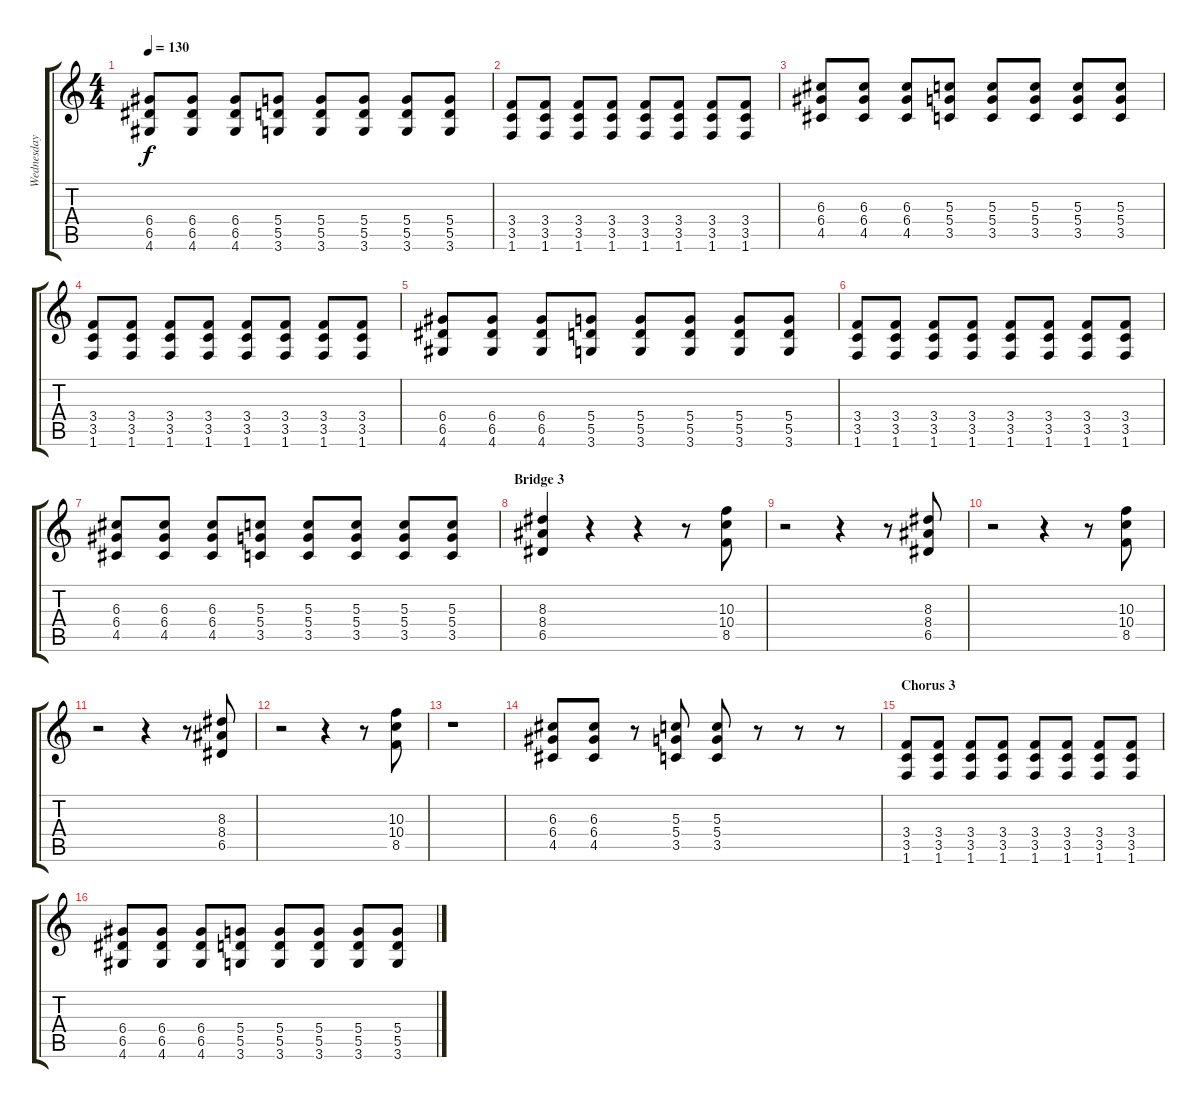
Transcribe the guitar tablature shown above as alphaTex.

\track ("Wednesday 13" "Wednesday ") {instrument distortionguitar}
\staff {score tabs}
\tuning (E4 B3 G3 D3 A2 E2) {hide}
\ts (4 4)
\tempo 130
\clef g2
\ks c
(6.4 6.5 4.6).8{dy f} (6.4 6.5 4.6).8 (6.4 6.5 4.6).8 (5.4 5.5 3.6).8 (5.4 5.5 3.6).8 (5.4 5.5 3.6).8 (5.4 5.5 3.6).8 (5.4 5.5 3.6).8 |
(3.4 3.5 1.6).8 (3.4 3.5 1.6).8 (3.4 3.5 1.6).8 (3.4 3.5 1.6).8 (3.4 3.5 1.6).8 (3.4 3.5 1.6).8 (3.4 3.5 1.6).8 (3.4 3.5 1.6).8 |
(6.3 6.4 4.5).8 (6.3 6.4 4.5).8 (6.3 6.4 4.5).8 (5.3 5.4 3.5).8 (5.3 5.4 3.5).8 (5.3 5.4 3.5).8 (5.3 5.4 3.5).8 (5.3 5.4 3.5).8 |
(3.4 3.5 1.6).8 (3.4 3.5 1.6).8 (3.4 3.5 1.6).8 (3.4 3.5 1.6).8 (3.4 3.5 1.6).8 (3.4 3.5 1.6).8 (3.4 3.5 1.6).8 (3.4 3.5 1.6).8 |
(6.4 6.5 4.6).8 (6.4 6.5 4.6).8 (6.4 6.5 4.6).8 (5.4 5.5 3.6).8 (5.4 5.5 3.6).8 (5.4 5.5 3.6).8 (5.4 5.5 3.6).8 (5.4 5.5 3.6).8 |
(3.4 3.5 1.6).8 (3.4 3.5 1.6).8 (3.4 3.5 1.6).8 (3.4 3.5 1.6).8 (3.4 3.5 1.6).8 (3.4 3.5 1.6).8 (3.4 3.5 1.6).8 (3.4 3.5 1.6).8 |
(6.3 6.4 4.5).8 (6.3 6.4 4.5).8 (6.3 6.4 4.5).8 (5.3 5.4 3.5).8 (5.3 5.4 3.5).8 (5.3 5.4 3.5).8 (5.3 5.4 3.5).8 (5.3 5.4 3.5).8 |
\section ("" "Bridge 3")
(8.3 8.4 6.5).4 r.4 r.4 r.8 (10.3 10.4 8.5).8 |
r.2 r.4 r.8 (8.3 8.4 6.5).8 |
r.2 r.4 r.8 (10.3 10.4 8.5).8 |
r.2 r.4 r.8 (8.3 8.4 6.5).8 |
r.2 r.4 r.8 (10.3 10.4 8.5).8 |
r.1 |
(6.3 6.4 4.5).8 (6.3 6.4 4.5).8 r.8 (5.3 5.4 3.5).8 (5.3 5.4 3.5).8 r.8 r.8 r.8 |
\section ("" "Chorus 3")
(3.4 3.5 1.6).8 (3.4 3.5 1.6).8 (3.4 3.5 1.6).8 (3.4 3.5 1.6).8 (3.4 3.5 1.6).8 (3.4 3.5 1.6).8 (3.4 3.5 1.6).8 (3.4 3.5 1.6).8 |
(6.4 6.5 4.6).8 (6.4 6.5 4.6).8 (6.4 6.5 4.6).8 (5.4 5.5 3.6).8 (5.4 5.5 3.6).8 (5.4 5.5 3.6).8 (5.4 5.5 3.6).8 (5.4 5.5 3.6).8
